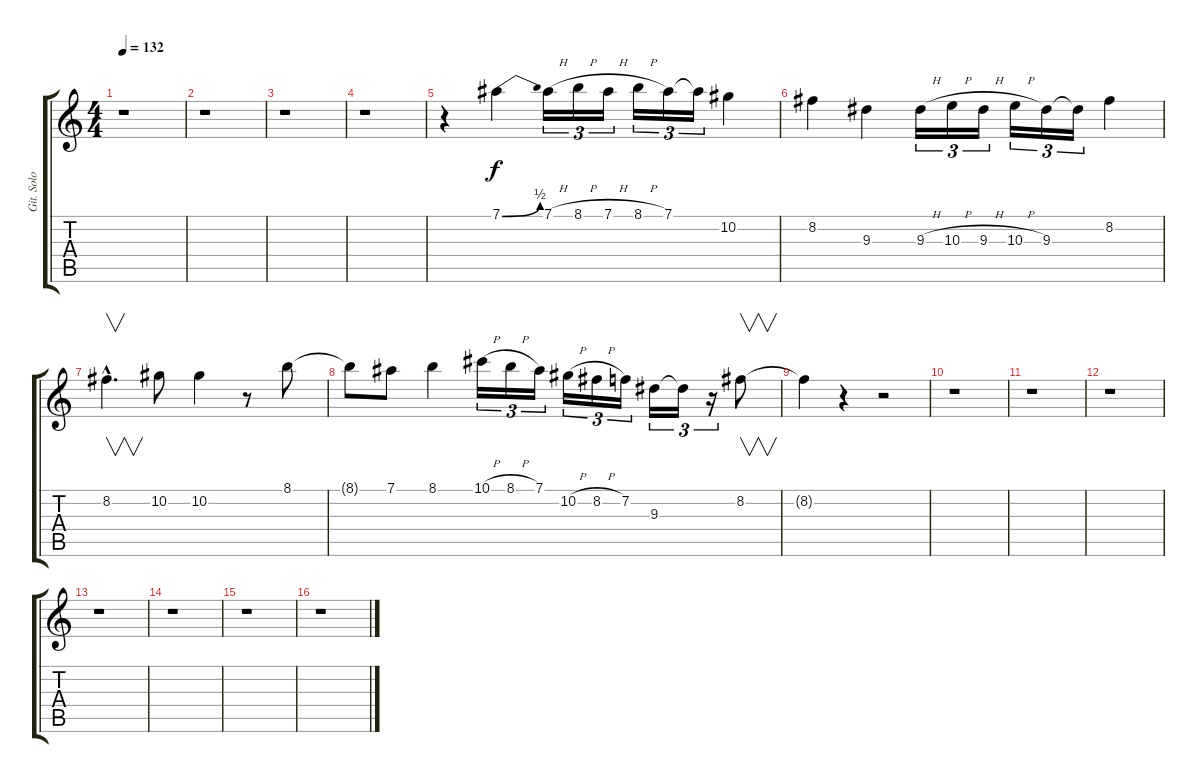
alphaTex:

\track ("Git. Solo" "Git. Solo") {instrument distortionguitar}
\staff {score tabs}
\tuning (Eb4 Bb3 Gb3 Db3 Ab2 Eb2) {hide}
\ts (4 4)
\tempo 132
\clef g2
\ks c
r.1{dy f instrument distortionguitar} |
r.1 |
r.1 |
r.1 |
r.4 7.1{be (bend 0 0 60 2)}.4 7.1{h}.16{tu (3 2)} 8.1{h}.16{tu (3 2)} 7.1{h}.16{tu (3 2)} 8.1{h}.16{tu (3 2)} 7.1.16{tu (3 2)} 7.1{t}.16{tu (3 2)} 10.2.4 |
8.2.4 9.3.4 9.3{h}.16{tu (3 2)} 10.3{h}.16{tu (3 2)} 9.3{h}.16{tu (3 2)} 10.3{h}.16{tu (3 2)} 9.3.16{tu (3 2)} 9.3{t}.16{tu (3 2)} 8.2.4 |
8.2{hac}.4{v d} 10.2.8 10.2.4 r.8 8.1.8 |
8.1{t}.8 7.1.8 8.1.4 10.1{h}.16{tu (3 2)} 8.1{h}.16{tu (3 2)} 7.1.16{tu (3 2)} 10.2{h}.16{tu (3 2)} 8.2{h}.16{tu (3 2)} 7.2.16{tu (3 2)} 9.3.16{tu (3 2)} 9.3{t}.16{tu (3 2)} r.16{tu (3 2)} 8.2.8{v} |
8.2{t}.4 r.4 r.2 |
r.1 |
r.1 |
r.1 |
r.1 |
r.1 |
r.1 |
r.1
